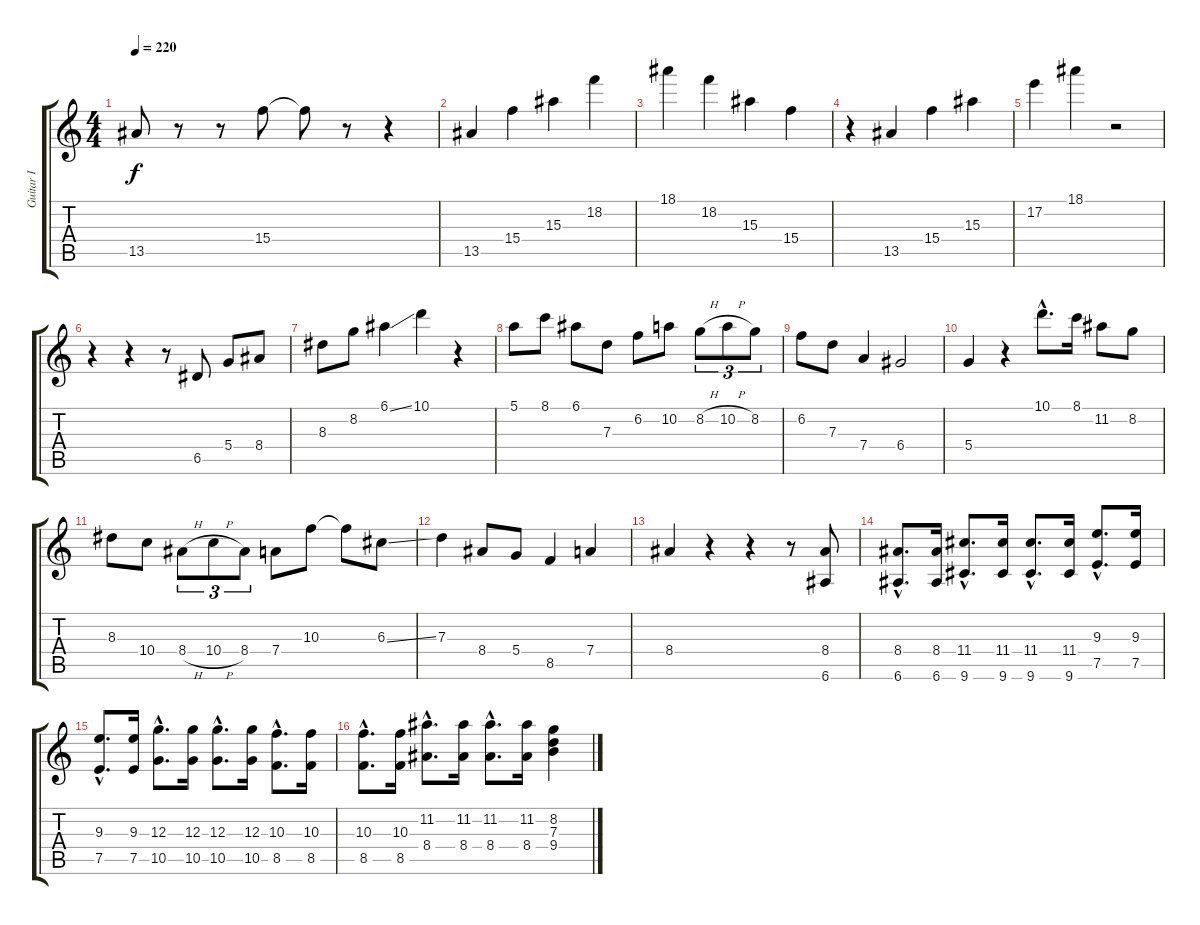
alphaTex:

\track ("Guitar I" "Guitar I") {instrument acousticguitarsteel}
\staff {score tabs}
\tuning (E4 B3 G3 D3 A2 E2) {hide}
\ts (4 4)
\tempo 220
\clef g2
\ks c
13.5.8{dy f} r.8 r.8 15.4.8 15.4{t}.8 r.8 r.4 |
13.5.4 15.4.4 15.3.4 18.2.4 |
18.1.4 18.2.4 15.3.4 15.4.4 |
r.4 13.5.4 15.4.4 15.3.4 |
17.2.4 18.1.4 r.2 |
r.4 r.4 r.8 6.5.8 5.4.8 8.4.8 |
8.3.8 8.2.8 6.1{ss}.4 10.1.4 r.4 |
5.1.8 8.1.8 6.1.8 7.3.8 6.2.8 10.2.8 8.2{h}.8{tu (3 2)} 10.2{h}.8{tu (3 2)} 8.2.8{tu (3 2)} |
6.2.8 7.3.8 7.4.4 6.4.2 |
5.4.4 r.4 10.1{hac}.8{d} 8.1.16 11.2.8 8.2.8 |
8.3.8 10.4.8 8.4{h}.8{tu (3 2)} 10.4{h}.8{tu (3 2)} 8.4.8{tu (3 2)} 7.4.8 10.3.8 10.3{t}.8 6.3{ss}.8 |
7.3.4 8.4.8 5.4.8 8.5.4 7.4.4 |
8.4.4 r.4 r.4 r.8 (8.4 6.6).8 |
(8.4{hac} 6.6{hac}).8{d} (8.4 6.6).16 (11.4{hac} 9.6{hac}).8{d} (11.4 9.6).16 (11.4{hac} 9.6{hac}).8{d} (11.4 9.6).16 (9.3{hac} 7.5{hac}).8{d} (9.3 7.5).16 |
(9.3{hac} 7.5{hac}).8{d} (9.3 7.5).16 (12.3{hac} 10.5{hac}).8{d} (12.3 10.5).16 (12.3{hac} 10.5{hac}).8{d} (12.3 10.5).16 (10.3{hac} 8.5{hac}).8{d} (10.3 8.5).16 |
(10.3{hac} 8.5{hac}).8{d} (10.3 8.5).16 (11.2{hac} 8.4{hac}).8{d} (11.2 8.4).16 (11.2{hac} 8.4{hac}).8{d} (11.2 8.4).16 (8.2 7.3 9.4).4
